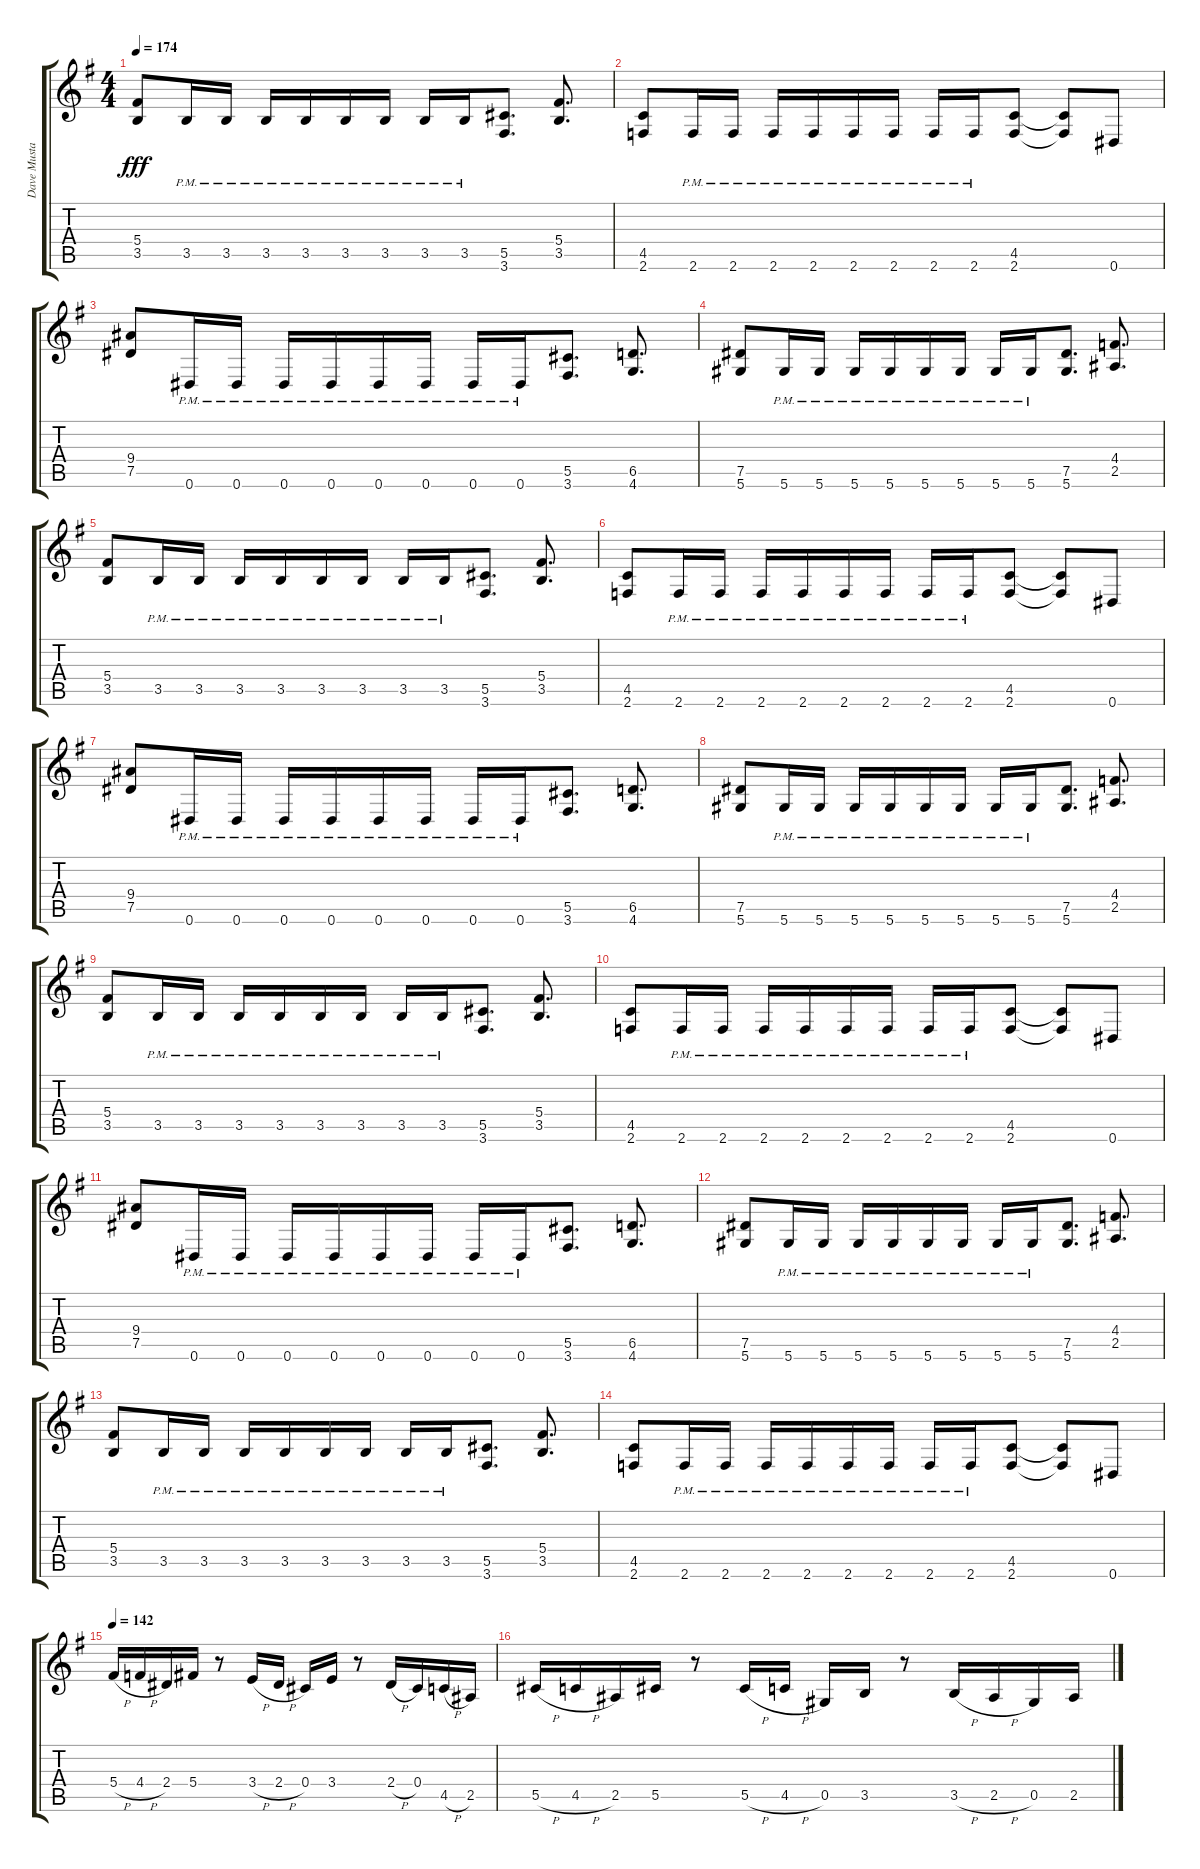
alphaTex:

\track ("Dave Mustaine" "Dave Musta") {instrument distortionguitar}
\staff {score tabs}
\tuning (Eb4 Bb3 Gb3 Db3 Ab2 Eb2) {hide}
\ts (4 4)
\tempo 174
\clef g2
\ks g
(5.4 3.5).8{dy fff} 3.5{pm}.16 3.5{pm}.16 3.5{pm}.16 3.5{pm}.16 3.5{pm}.16 3.5{pm}.16 3.5{pm}.16 3.5{pm}.16 (5.5 3.6).8{d} (5.4 3.5).8{d} |
(4.5 2.6).8 2.6{pm}.16 2.6{pm}.16 2.6{pm}.16 2.6{pm}.16 2.6{pm}.16 2.6{pm}.16 2.6{pm}.16 2.6{pm}.16 (4.5 2.6).8 (4.5{t} 2.6{t}).8 0.6.8 |
(9.4 7.5).8 0.6{pm}.16 0.6{pm}.16 0.6{pm}.16 0.6{pm}.16 0.6{pm}.16 0.6{pm}.16 0.6{pm}.16 0.6{pm}.16 (5.5 3.6).8{d} (6.5 4.6).8{d} |
(7.5 5.6).8 5.6{pm}.16 5.6{pm}.16 5.6{pm}.16 5.6{pm}.16 5.6{pm}.16 5.6{pm}.16 5.6{pm}.16 5.6{pm}.16 (7.5 5.6).8{d} (4.4 2.5).8{d} |
(5.4 3.5).8 3.5{pm}.16 3.5{pm}.16 3.5{pm}.16 3.5{pm}.16 3.5{pm}.16 3.5{pm}.16 3.5{pm}.16 3.5{pm}.16 (5.5 3.6).8{d} (5.4 3.5).8{d} |
(4.5 2.6).8 2.6{pm}.16 2.6{pm}.16 2.6{pm}.16 2.6{pm}.16 2.6{pm}.16 2.6{pm}.16 2.6{pm}.16 2.6{pm}.16 (4.5 2.6).8 (4.5{t} 2.6{t}).8 0.6.8 |
(9.4 7.5).8 0.6{pm}.16 0.6{pm}.16 0.6{pm}.16 0.6{pm}.16 0.6{pm}.16 0.6{pm}.16 0.6{pm}.16 0.6{pm}.16 (5.5 3.6).8{d} (6.5 4.6).8{d} |
(7.5 5.6).8 5.6{pm}.16 5.6{pm}.16 5.6{pm}.16 5.6{pm}.16 5.6{pm}.16 5.6{pm}.16 5.6{pm}.16 5.6{pm}.16 (7.5 5.6).8{d} (4.4 2.5).8{d} |
(5.4 3.5).8 3.5{pm}.16 3.5{pm}.16 3.5{pm}.16 3.5{pm}.16 3.5{pm}.16 3.5{pm}.16 3.5{pm}.16 3.5{pm}.16 (5.5 3.6).8{d} (5.4 3.5).8{d} |
(4.5 2.6).8 2.6{pm}.16 2.6{pm}.16 2.6{pm}.16 2.6{pm}.16 2.6{pm}.16 2.6{pm}.16 2.6{pm}.16 2.6{pm}.16 (4.5 2.6).8 (4.5{t} 2.6{t}).8 0.6.8 |
(9.4 7.5).8 0.6{pm}.16 0.6{pm}.16 0.6{pm}.16 0.6{pm}.16 0.6{pm}.16 0.6{pm}.16 0.6{pm}.16 0.6{pm}.16 (5.5 3.6).8{d} (6.5 4.6).8{d} |
(7.5 5.6).8 5.6{pm}.16 5.6{pm}.16 5.6{pm}.16 5.6{pm}.16 5.6{pm}.16 5.6{pm}.16 5.6{pm}.16 5.6{pm}.16 (7.5 5.6).8{d} (4.4 2.5).8{d} |
(5.4 3.5).8 3.5{pm}.16 3.5{pm}.16 3.5{pm}.16 3.5{pm}.16 3.5{pm}.16 3.5{pm}.16 3.5{pm}.16 3.5{pm}.16 (5.5 3.6).8{d} (5.4 3.5).8{d} |
(4.5 2.6).8 2.6{pm}.16 2.6{pm}.16 2.6{pm}.16 2.6{pm}.16 2.6{pm}.16 2.6{pm}.16 2.6{pm}.16 2.6{pm}.16 (4.5 2.6).8 (4.5{t} 2.6{t}).8 0.6.8 |
\tempo 142
5.4{h}.16 4.4{h}.16 2.4.16 5.4.16 r.8 3.4{h}.16 2.4{h}.16 0.4.16 3.4.16 r.8 2.4{h}.16 0.4.16 4.5{h}.16 2.5.16 |
5.5{h}.16 4.5{h}.16 2.5.16 5.5.16 r.8 5.5{h}.16 4.5{h}.16 0.5.16 3.5.16 r.8 3.5{h}.16 2.5{h}.16 0.5.16 2.5.16
